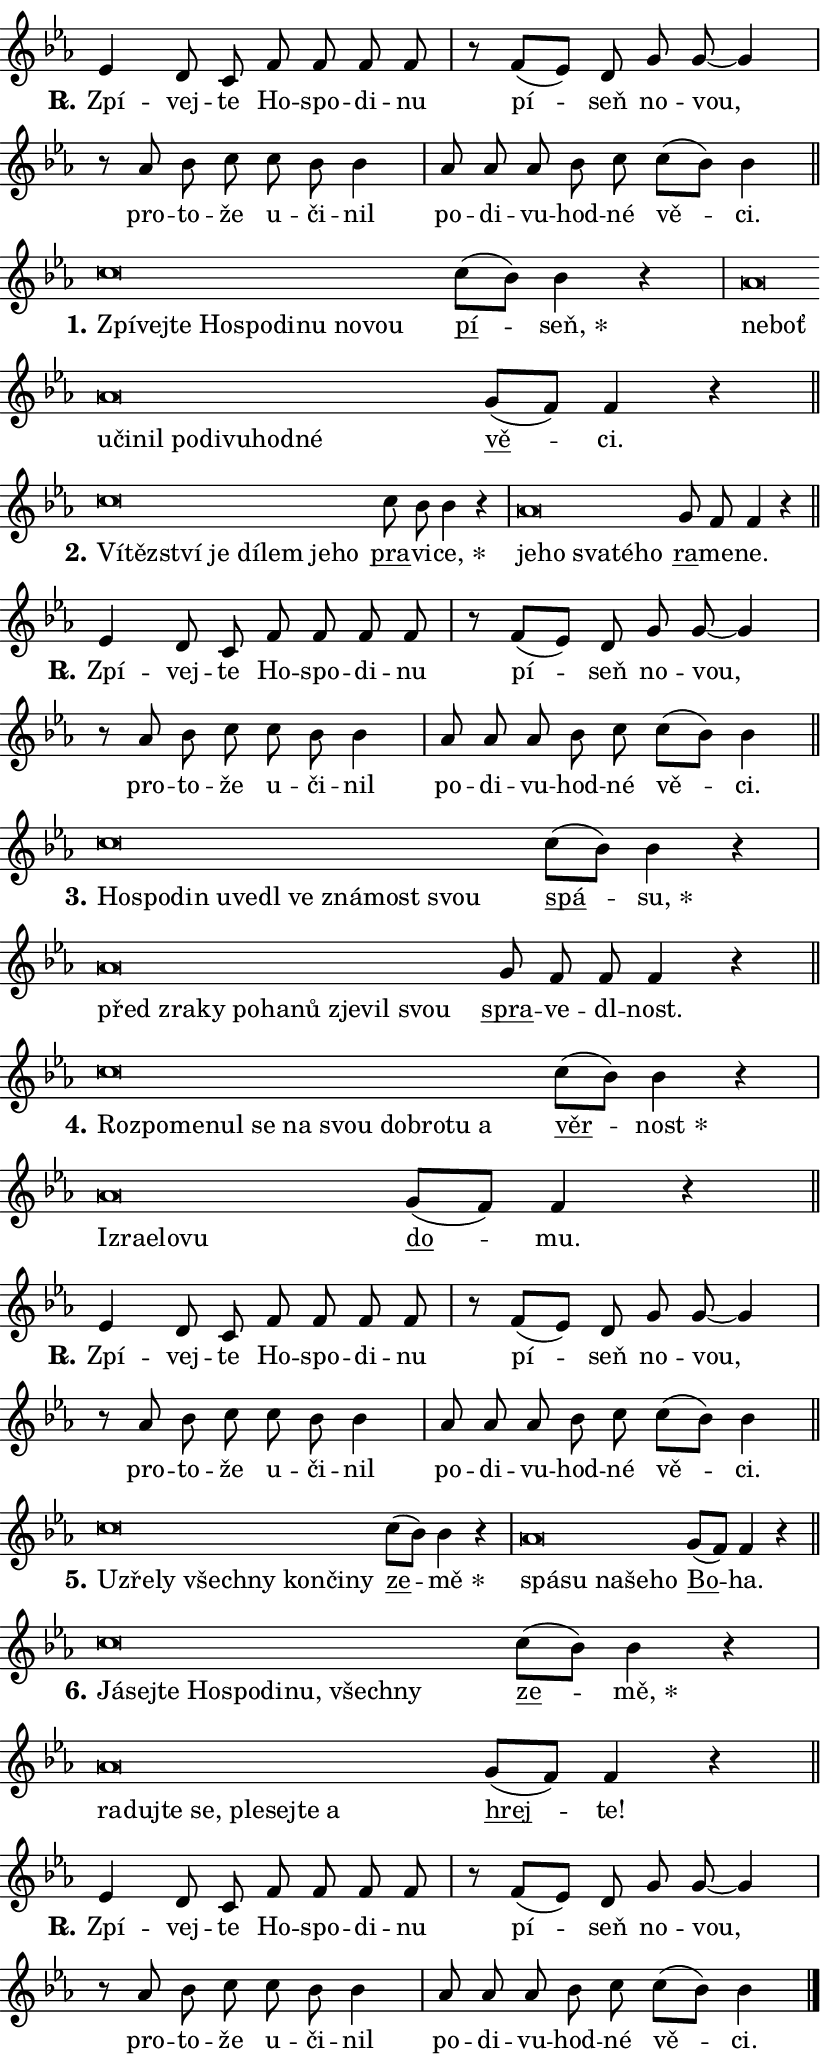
\version "2.24.0"
\header { tagline = "" }
\paper {
  indent = 0\cm
  top-margin = 0\cm
  right-margin = 0.13\cm % to fit lyric hyphens
  bottom-margin = 0\cm
  left-margin = 0\cm
  paper-width = 14\cm
  page-breaking = #ly:one-page-breaking
  system-system-spacing.basic-distance = #11
  score-system-spacing.basic-distance = #11
  ragged-last = ##f
}


%% Author: Thomas Morley
%% https://lists.gnu.org/archive/html/lilypond-user/2020-05/msg00002.html
#(define (line-position grob)
"Returns position of @var[grob} in current system:
   @code{'start}, if at first time-step
   @code{'end}, if at last time-step
   @code{'middle} otherwise
"
  (let* ((col (ly:item-get-column grob))
         (ln (ly:grob-object col 'left-neighbor))
         (rn (ly:grob-object col 'right-neighbor))
         (col-to-check-left (if (ly:grob? ln) ln col))
         (col-to-check-right (if (ly:grob? rn) rn col))
         (break-dir-left
           (and
             (ly:grob-property col-to-check-left 'non-musical #f)
             (ly:item-break-dir col-to-check-left)))
         (break-dir-right
           (and
             (ly:grob-property col-to-check-right 'non-musical #f)
             (ly:item-break-dir col-to-check-right))))
        (cond ((eqv? 1 break-dir-left) 'start)
              ((eqv? -1 break-dir-right) 'end)
              (else 'middle))))

#(define (tranparent-at-line-position vctor)
  (lambda (grob)
  "Relying on @code{line-position} select the relevant enry from @var{vctor}.
Used to determine transparency,"
    (case (line-position grob)
      ((end) (not (vector-ref vctor 0)))
      ((middle) (not (vector-ref vctor 1)))
      ((start) (not (vector-ref vctor 2))))))

noteHeadBreakVisibility =
#(define-music-function (break-visibility)(vector?)
"Makes @code{NoteHead}s transparent relying on @var{break-visibility}"
#{
  \override NoteHead.transparent =
    #(tranparent-at-line-position break-visibility)
#})

#(define delete-ledgers-for-transparent-note-heads
  (lambda (grob)
    "Reads whether a @code{NoteHead} is transparent.
If so this @code{NoteHead} is removed from @code{'note-heads} from
@var{grob}, which is supposed to be @code{LedgerLineSpanner}.
As a result ledgers are not printed for this @code{NoteHead}"
    (let* ((nhds-array (ly:grob-object grob 'note-heads))
           (nhds-list
             (if (ly:grob-array? nhds-array)
                 (ly:grob-array->list nhds-array)
                 '()))
           ;; Relies on the transparent-property being done before
           ;; Staff.LedgerLineSpanner.after-line-breaking is executed.
           ;; This is fragile ...
           (to-keep
             (remove
               (lambda (nhd)
                 (ly:grob-property nhd 'transparent #f))
               nhds-list)))
      ;; TODO find a better method to iterate over grob-arrays, similiar
      ;; to filter/remove etc for lists
      ;; For now rebuilt from scratch
      (set! (ly:grob-object grob 'note-heads)  '())
      (for-each
        (lambda (nhd)
          (ly:pointer-group-interface::add-grob grob 'note-heads nhd))
        to-keep))))

squashNotes = {
  \override NoteHead.X-extent = #'(-0.2 . 0.2)
  \override NoteHead.Y-extent = #'(-0.75 . 0)
  \override NoteHead.stencil =
    #(lambda (grob)
       (let ((pos (ly:grob-property grob 'staff-position)))
         (begin
           (if (< pos -7) (display "ERROR: Lower brevis then expected\n") (display ""))
           (if (<= pos -6) ly:text-interface::print ly:note-head::print))))
}
unSquashNotes = {
  \revert NoteHead.X-extent
  \revert NoteHead.Y-extent
  \revert NoteHead.stencil
}

hideNotes = \noteHeadBreakVisibility #begin-of-line-visible
unHideNotes = \noteHeadBreakVisibility #all-visible

% work-around for resetting accidentals
% https://lilypond.org/doc/v2.23/Documentation/notation/displaying-rhythms#unmetered-music
cadenzaMeasure = {
  \cadenzaOff
  \partial 1024 s1024
  \cadenzaOn
}

#(define-markup-command (accent layout props text) (markup?)
  "Underline accented syllable"
  (interpret-markup layout props
    #{\markup \override #'(offset . 4.3) \underline { #text }#}))

responsum = \markup \concat {
  "R" \hspace #-1.05 \path #0.1 #'((moveto 0 0.07) (lineto 0.9 0.8)) \hspace #0.05 "."
}

spaceSize = #0.6828661417322834 % exact space size for TeX Gyre Schola

\layout {
  \context {
    \Staff
    \remove "Time_signature_engraver"
    \override LedgerLineSpanner.after-line-breaking = #delete-ledgers-for-transparent-note-heads
  }
  \context {
    \Lyrics {
      \override LyricSpace.minimum-distance = \spaceSize
      \override LyricText.font-name = #"TeX Gyre Schola"
      \override LyricText.font-size = 1
      \override StanzaNumber.font-name = #"TeX Gyre Schola Bold"
      \override StanzaNumber.font-size = 1
    }
  }
  \context {
    \Score 
    \override NoteHead.text =
      #(lambda (grob) 
        (let ((pos (ly:grob-property grob 'staff-position)))
          #{\markup {
            \combine
              \halign #-0.55 \raise #(if (= pos -6) 0 0.5) \override #'(thickness . 2) \draw-line #'(3.2 . 0)
              \musicglyph "noteheads.sM1"
          }#}))
  }
}

% magnetic-lyrics.ily
%
%   written by
%     Jean Abou Samra <jean@abou-samra.fr>
%     Werner Lemberg <wl@gnu.org>
%
%   adapted by
%     Jiri Hon <jiri.hon@gmail.com>
%
% Version 2022-Apr-15

% https://www.mail-archive.com/lilypond-user@gnu.org/msg149350.html

#(define (Left_hyphen_pointer_engraver context)
   "Collect syllable-hyphen-syllable occurrences in lyrics and store
them in properties.  This engraver only looks to the left.  For
example, if the lyrics input is @code{foo -- bar}, it does the
following.

@itemize @bullet
@item
Set the @code{text} property of the @code{LyricHyphen} grob between
@q{foo} and @q{bar} to @code{foo}.

@item
Set the @code{left-hyphen} property of the @code{LyricText} grob with
text @q{foo} to the @code{LyricHyphen} grob between @q{foo} and
@q{bar}.
@end itemize

Use this auxiliary engraver in combination with the
@code{lyric-@/text::@/apply-@/magnetic-@/offset!} hook."
   (let ((hyphen #f)
         (text #f))
     (make-engraver
      (acknowledgers
       ((lyric-syllable-interface engraver grob source-engraver)
        (set! text grob)))
      (end-acknowledgers
       ((lyric-hyphen-interface engraver grob source-engraver)
        ;(when (not (grob::has-interface grob 'lyric-space-interface))
          (set! hyphen grob)));)
      ((stop-translation-timestep engraver)
       (when (and text hyphen)
         (ly:grob-set-object! text 'left-hyphen hyphen))
       (set! text #f)
       (set! hyphen #f)))))

#(define (lyric-text::apply-magnetic-offset! grob)
   "If the space between two syllables is less than the value in
property @code{LyricText@/.details@/.squash-threshold}, move the right
syllable to the left so that it gets concatenated with the left
syllable.

Use this function as a hook for
@code{LyricText@/.after-@/line-@/breaking} if the
@code{Left_@/hyphen_@/pointer_@/engraver} is active."
   (let ((hyphen (ly:grob-object grob 'left-hyphen #f)))
     (when hyphen
       (let ((left-text (ly:spanner-bound hyphen LEFT)))
         (when (grob::has-interface left-text 'lyric-syllable-interface)
           (let* ((common (ly:grob-common-refpoint grob left-text X))
                  (this-x-ext (ly:grob-extent grob common X))
                  (left-x-ext
                   (begin
                     ;; Trigger magnetism for left-text.
                     (ly:grob-property left-text 'after-line-breaking)
                     (ly:grob-extent left-text common X)))
                  ;; `delta` is the gap width between two syllables.
                  (delta (- (interval-start this-x-ext)
                            (interval-end left-x-ext)))
                  (details (ly:grob-property grob 'details))
                  (threshold (assoc-get 'squash-threshold details 0.2)))
             (when (< delta threshold)
               (let* (;; We have to manipulate the input text so that
                      ;; ligatures crossing syllable boundaries are not
                      ;; disabled.  For languages based on the Latin
                      ;; script this is essentially a beautification.
                      ;; However, for non-Western scripts it can be a
                      ;; necessity.
                      (lt (ly:grob-property left-text 'text))
                      (rt (ly:grob-property grob 'text))
                      (is-space (grob::has-interface hyphen 'lyric-space-interface))
                      (space (if is-space " " ""))
                      (extra-delta (if is-space spaceSize 0))
                      ;; Append new syllable.
                      (ltrt-space (if (and (string? lt) (string? rt))
                                (string-append lt space rt)
                                (make-concat-markup (list lt space rt))))
                      ;; Right-align `ltrt` to the right side.
                      (ltrt-space-markup (grob-interpret-markup
                               grob
                               (make-translate-markup
                                (cons (interval-length this-x-ext) 0)
                                (make-right-align-markup ltrt-space)))))
                 (begin
                   ;; Don't print `left-text`.
                   (ly:grob-set-property! left-text 'stencil #f)
                   ;; Set text and stencil (which holds all collected
                   ;; syllables so far) and shift it to the left.
                   (ly:grob-set-property! grob 'text ltrt-space)
                   (ly:grob-set-property! grob 'stencil ltrt-space-markup)
                   (ly:grob-translate-axis! grob (- (- delta extra-delta)) X))))))))))


#(define (lyric-hyphen::displace-bounds-first grob)
   ;; Make very sure this callback isn't triggered too early.
   (let ((left (ly:spanner-bound grob LEFT))
         (right (ly:spanner-bound grob RIGHT)))
     (ly:grob-property left 'after-line-breaking)
     (ly:grob-property right 'after-line-breaking)
     (ly:lyric-hyphen::print grob)))

squashThreshold = #0.4

\layout {
  \context {
    \Lyrics
    \consists #Left_hyphen_pointer_engraver
    \override LyricText.after-line-breaking =
      #lyric-text::apply-magnetic-offset!
    \override LyricHyphen.stencil = #lyric-hyphen::displace-bounds-first
    \override LyricText.details.squash-threshold = \squashThreshold
    \override LyricHyphen.minimum-distance = 0
    \override LyricHyphen.minimum-length = \squashThreshold
  }
}

squashText = \override LyricText.details.squash-threshold = 9999
unSquashText = \override LyricText.details.squash-threshold = \squashThreshold

leftText = \override LyricText.self-alignment-X = #LEFT
unLeftText = \revert LyricText.self-alignment-X

starOffset = #(lambda (grob) 
                (let ((x_offset (ly:self-alignment-interface::aligned-on-x-parent grob)))
                  (if (= x_offset 0) 0 (+ x_offset 1.2))))

star = #(define-music-function (syllable)(string?)
"Append star separator at the end of a syllable"
#{
  \once \override LyricText.X-offset = #starOffset
  \lyricmode { \markup {
    #syllable
    \override #'((font-name . "TeX Gyre Schola Bold")) \hspace #0.2 \lower #0.65 \larger "*"
  } }
#})

starAccent = #(define-music-function (syllable)(string?)
"Append star separator at the end of a syllable and make accent"
#{
  \once \override LyricText.X-offset = #starOffset
  \lyricmode { \markup {
    \accent #syllable
    \override #'((font-name . "TeX Gyre Schola Bold")) \hspace #0.2 \lower #0.65 \larger "*"
  } }
#})

breath = #(define-music-function (syllable)(string?)
"Append breathing indicator at the end of a syllable"
#{
  \lyricmode { \markup { #syllable "+" } }
#})

optionalBreath = #(define-music-function (syllable)(string?)
"Append optional breathing indicator at the end of a syllable"
#{
  \lyricmode { \markup { #syllable "(+)" } }
#})


\score {
    <<
        \new Voice = "melody" { \cadenzaOn \key es \major \relative { es'4 d8 c f f f f \cadenzaMeasure \bar "|" r f[( es)] d \bar "" g g~ g4 \cadenzaMeasure \bar "|" r8 as bes c \bar "" c bes bes4 \cadenzaMeasure \bar "|" as8 as as bes c c[( bes)] bes4 \cadenzaMeasure \bar "||" \break } }
        \new Lyrics \lyricsto "melody" { \lyricmode { \set stanza = \responsum
Zpí -- vej -- te Ho -- spo -- di -- nu pí -- seň no -- vou, pro -- to -- že u -- či -- nil po -- di -- vu -- hod -- né vě -- ci. } }
    >>
    \layout {}
}

\score {
    <<
        \new Voice = "melody" { \cadenzaOn \key es \major \relative { \squashNotes c''\breve*1/16 \hideNotes \breve*1/16 \bar "" \breve*1/16 \bar "" \breve*1/16 \bar "" \breve*1/16 \bar "" \breve*1/16 \bar "" \breve*1/16 \bar "" \breve*1/16 \breve*1/16 \bar "" \unHideNotes \unSquashNotes \bar "" c8[( bes)] bes4 r \cadenzaMeasure \bar "|" \squashNotes as\breve*1/16 \hideNotes \breve*1/16 \bar "" \breve*1/16 \bar "" \breve*1/16 \bar "" \breve*1/16 \bar "" \breve*1/16 \bar "" \breve*1/16 \bar "" \breve*1/16 \bar "" \breve*1/16 \breve*1/16 \bar "" \unHideNotes \unSquashNotes \bar "" g8[( f)] f4 r \cadenzaMeasure \bar "||" \break } }
        \new Lyrics \lyricsto "melody" { \lyricmode { \set stanza = "1."
\leftText Zpí -- \squashText vej -- te Ho -- spo -- di -- nu no -- vou \unLeftText \unSquashText \markup \accent pí -- \star seň, \leftText ne -- \squashText boť u -- či -- nil po -- di -- vu -- hod -- né \unLeftText \unSquashText \markup \accent vě -- ci. } }
    >>
    \layout {}
}

\score {
    <<
        \new Voice = "melody" { \cadenzaOn \key es \major \relative { \squashNotes c''\breve*1/16 \hideNotes \breve*1/16 \bar "" \breve*1/16 \bar "" \breve*1/16 \bar "" \breve*1/16 \bar "" \breve*1/16 \bar "" \breve*1/16 \breve*1/16 \bar "" \unHideNotes \unSquashNotes \bar "" c8 bes bes4 r \cadenzaMeasure \bar "|" \squashNotes as\breve*1/16 \hideNotes \breve*1/16 \bar "" \breve*1/16 \bar "" \breve*1/16 \breve*1/16 \bar "" \unHideNotes \unSquashNotes \bar "" g8 f f4 r \cadenzaMeasure \bar "||" \break } }
        \new Lyrics \lyricsto "melody" { \lyricmode { \set stanza = "2."
\leftText Ví -- \squashText těz -- ství je dí -- lem je -- ho \unLeftText \unSquashText \markup \accent pra -- vi -- \star ce, \leftText je -- \squashText ho sva -- té -- ho \unLeftText \unSquashText \markup \accent ra -- me -- ne. } }
    >>
    \layout {}
}

\score {
    <<
        \new Voice = "melody" { \cadenzaOn \key es \major \relative { es'4 d8 c f f f f \cadenzaMeasure \bar "|" r f[( es)] d \bar "" g g~ g4 \cadenzaMeasure \bar "|" r8 as bes c \bar "" c bes bes4 \cadenzaMeasure \bar "|" as8 as as bes c c[( bes)] bes4 \cadenzaMeasure \bar "||" \break } }
        \new Lyrics \lyricsto "melody" { \lyricmode { \set stanza = \responsum
Zpí -- vej -- te Ho -- spo -- di -- nu pí -- seň no -- vou, pro -- to -- že u -- či -- nil po -- di -- vu -- hod -- né vě -- ci. } }
    >>
    \layout {}
}

\score {
    <<
        \new Voice = "melody" { \cadenzaOn \key es \major \relative { \squashNotes c''\breve*1/16 \hideNotes \breve*1/16 \bar "" \breve*1/16 \bar "" \breve*1/16 \bar "" \breve*1/16 \bar "" \breve*1/16 \bar "" \breve*1/16 \bar "" \breve*1/16 \bar "" \breve*1/16 \breve*1/16 \bar "" \unHideNotes \unSquashNotes \bar "" c8[( bes)] bes4 r \cadenzaMeasure \bar "|" \squashNotes as\breve*1/16 \hideNotes \breve*1/16 \bar "" \breve*1/16 \bar "" \breve*1/16 \bar "" \breve*1/16 \bar "" \breve*1/16 \bar "" \breve*1/16 \bar "" \breve*1/16 \breve*1/16 \bar "" \unHideNotes \unSquashNotes \bar "" g8 f f f4 r \cadenzaMeasure \bar "||" \break } }
        \new Lyrics \lyricsto "melody" { \lyricmode { \set stanza = "3."
\leftText Ho -- \squashText spo -- din u -- ve -- dl ve zná -- most svou \unLeftText \unSquashText \markup \accent spá -- \star su, \leftText před \squashText zra -- ky po -- ha -- nů zje -- vil svou \unLeftText \unSquashText \markup \accent spra -- ve -- dl -- nost. } }
    >>
    \layout {}
}

\score {
    <<
        \new Voice = "melody" { \cadenzaOn \key es \major \relative { \squashNotes c''\breve*1/16 \hideNotes \breve*1/16 \bar "" \breve*1/16 \bar "" \breve*1/16 \bar "" \breve*1/16 \bar "" \breve*1/16 \bar "" \breve*1/16 \bar "" \breve*1/16 \bar "" \breve*1/16 \bar "" \breve*1/16 \breve*1/16 \bar "" \unHideNotes \unSquashNotes \bar "" c8[( bes)] bes4 r \cadenzaMeasure \bar "|" \squashNotes as\breve*1/16 \hideNotes \breve*1/16 \bar "" \breve*1/16 \bar "" \breve*1/16 \breve*1/16 \bar "" \unHideNotes \unSquashNotes \bar "" g8[( f)] f4 r \cadenzaMeasure \bar "||" \break } }
        \new Lyrics \lyricsto "melody" { \lyricmode { \set stanza = "4."
\leftText Roz -- \squashText po -- me -- nul se na svou dob -- ro -- tu a \unLeftText \unSquashText \markup \accent věr -- \star nost \leftText Iz -- \squashText ra -- e -- lo -- vu \unLeftText \unSquashText \markup \accent do -- mu. } }
    >>
    \layout {}
}

\score {
    <<
        \new Voice = "melody" { \cadenzaOn \key es \major \relative { es'4 d8 c f f f f \cadenzaMeasure \bar "|" r f[( es)] d \bar "" g g~ g4 \cadenzaMeasure \bar "|" r8 as bes c \bar "" c bes bes4 \cadenzaMeasure \bar "|" as8 as as bes c c[( bes)] bes4 \cadenzaMeasure \bar "||" \break } }
        \new Lyrics \lyricsto "melody" { \lyricmode { \set stanza = \responsum
Zpí -- vej -- te Ho -- spo -- di -- nu pí -- seň no -- vou, pro -- to -- že u -- či -- nil po -- di -- vu -- hod -- né vě -- ci. } }
    >>
    \layout {}
}

\score {
    <<
        \new Voice = "melody" { \cadenzaOn \key es \major \relative { \squashNotes c''\breve*1/16 \hideNotes \breve*1/16 \bar "" \breve*1/16 \bar "" \breve*1/16 \bar "" \breve*1/16 \bar "" \breve*1/16 \bar "" \breve*1/16 \breve*1/16 \bar "" \unHideNotes \unSquashNotes \bar "" c8[( bes)] bes4 r \cadenzaMeasure \bar "|" \squashNotes as\breve*1/16 \hideNotes \breve*1/16 \bar "" \breve*1/16 \bar "" \breve*1/16 \breve*1/16 \bar "" \unHideNotes \unSquashNotes \bar "" g8[( f)] f4 r \cadenzaMeasure \bar "||" \break } }
        \new Lyrics \lyricsto "melody" { \lyricmode { \set stanza = "5."
\leftText U -- \squashText zře -- ly všech -- ny kon -- či -- ny \unLeftText \unSquashText \markup \accent ze -- \star mě \leftText spá -- \squashText su na -- še -- ho \unLeftText \unSquashText \markup \accent Bo -- ha. } }
    >>
    \layout {}
}

\score {
    <<
        \new Voice = "melody" { \cadenzaOn \key es \major \relative { \squashNotes c''\breve*1/16 \hideNotes \breve*1/16 \bar "" \breve*1/16 \bar "" \breve*1/16 \bar "" \breve*1/16 \bar "" \breve*1/16 \bar "" \breve*1/16 \bar "" \breve*1/16 \breve*1/16 \bar "" \unHideNotes \unSquashNotes \bar "" c8[( bes)] bes4 r \cadenzaMeasure \bar "|" \squashNotes as\breve*1/16 \hideNotes \breve*1/16 \bar "" \breve*1/16 \bar "" \breve*1/16 \bar "" \breve*1/16 \bar "" \breve*1/16 \bar "" \breve*1/16 \breve*1/16 \bar "" \unHideNotes \unSquashNotes \bar "" g8[( f)] f4 r \cadenzaMeasure \bar "||" \break } }
        \new Lyrics \lyricsto "melody" { \lyricmode { \set stanza = "6."
\leftText Já -- \squashText sej -- te Ho -- spo -- di -- nu, všech -- ny \unLeftText \unSquashText \markup \accent ze -- \star mě, \leftText ra -- \squashText duj -- te se, ple -- sej -- te a \unLeftText \unSquashText \markup \accent hrej -- te! } }
    >>
    \layout {}
}

\score {
    <<
        \new Voice = "melody" { \cadenzaOn \key es \major \relative { es'4 d8 c f f f f \cadenzaMeasure \bar "|" r f[( es)] d \bar "" g g~ g4 \cadenzaMeasure \bar "|" r8 as bes c \bar "" c bes bes4 \cadenzaMeasure \bar "|" as8 as as bes c c[( bes)] bes4 \cadenzaMeasure \bar "||" \break } \bar "|." }
        \new Lyrics \lyricsto "melody" { \lyricmode { \set stanza = \responsum
Zpí -- vej -- te Ho -- spo -- di -- nu pí -- seň no -- vou, pro -- to -- že u -- či -- nil po -- di -- vu -- hod -- né vě -- ci. } }
    >>
    \layout {}
}
